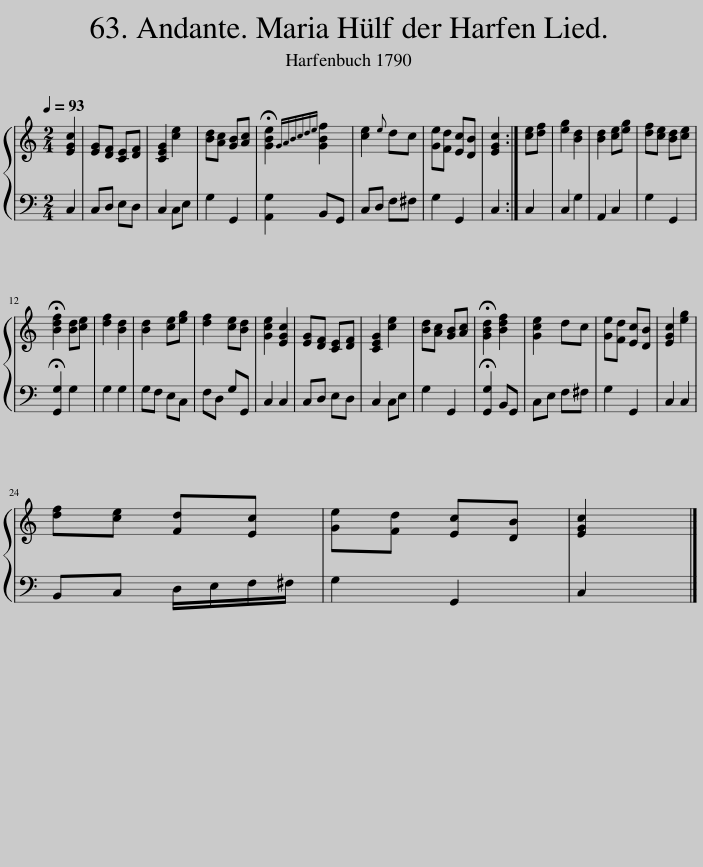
X:1
%%score { 1 | 2 }
L:1/8
Q:1/4=93
M:2/4
I:linebreak $
K:C
V:1 treble
V:2 bass
V:1
 [EGc]2 | [EG][DF] [CE][DF] | [CEG]2 [ce]2 | [Bd][Ac] [GB][Ac] | !fermata![GBe]2{GABcde} [GBf]2 | %5
 [ce]2{e} dc | [Ge][Fd] [Ec][DB] | [EGc]2 :| [ce][df] | [eg]2 [Bd]2 | %10
 [Bd]2 [ce][eg] | [df][ce] [Bd][ce] |$ !fermata![Bdf]2 [Bd][ce] | [df]2 [Bd]2 | [Bd]2 [ce][eg] | %15
 [df]2 [ce][Bd] | [Gce]2 [EGc]2 | [EG][DF] [CE][DF] | [CEG]2 [ce]2 | [Bd][Ac] [GB][Ac] | %20
 !fermata![GBd]2 [Bdf]2 | [Gce]2 dc | [Ge][Fd] [Ec][DB] | [EGc]2 [eg]2 |$ [df][ce] [Fd][Ec] | %25
 [Ge][Fd] [Ec][DB] | [EGc]2 |] %27
V:2
 C,2 | C,D, E,D, | C,2 C,E, | G,2 G,,2 | [A,,G,]2 B,,G,, | %5
 C,D, F,^F, | G,2 G,,2 | C,2 :| C,2 | C,2 G,2 | %10
 A,,2 C,2 | G,2 G,,2 |$ !fermata![G,,G,]2 G,2 | G,2 G,2 | G,F, E,C, | %15
 F,D, G,G,, | C,2 C,2 | C,D, E,D, | C,2 C,E, | G,2 G,,2 | %20
 !fermata![G,,G,]2 B,,G,, | C,E, F,^F, | G,2 G,,2 | C,2 C,2 |$ B,,C, D,/E,/F,/^F,/ | %25
 G,2 G,,2 | C,2 |] %27
